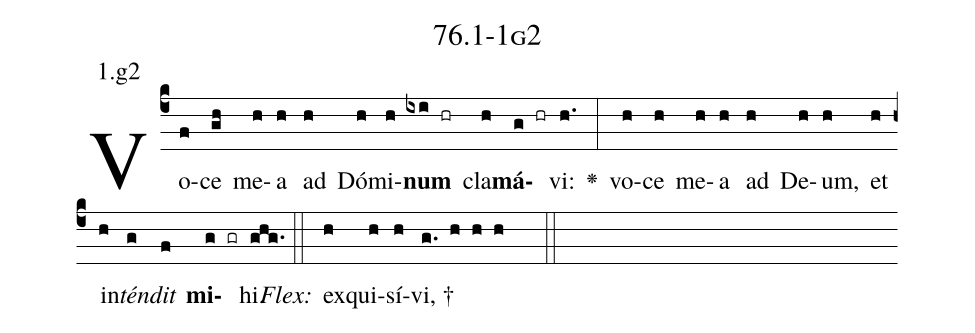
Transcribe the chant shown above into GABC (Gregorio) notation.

name: 76.1-1g2;
annotation: 1.g2;
%%
(c4)Vo(f)ce(gh) me(h)a(h) ad(h) Dó(h)mi(h)<b>num</b>(ixi hr) cla(h)<b>má</b>(g hr)vi:(h.) <v>\greheightstar</v>(:) vo(h)ce(h) me(h)a(h) ad(h) De(h)um,(h) et(h) in(h)<i>tén</i>(g)<i>dit</i>(f) <b>mi</b>(g gr)hi.(ghg.) (::)
<i>Flex:</i>()  ex(h)qui(h)sí(h)vi, †(g. h h h  ::)

%E(h) u(h) o(g) u(f) a(g) e.(ghg.) (::)
